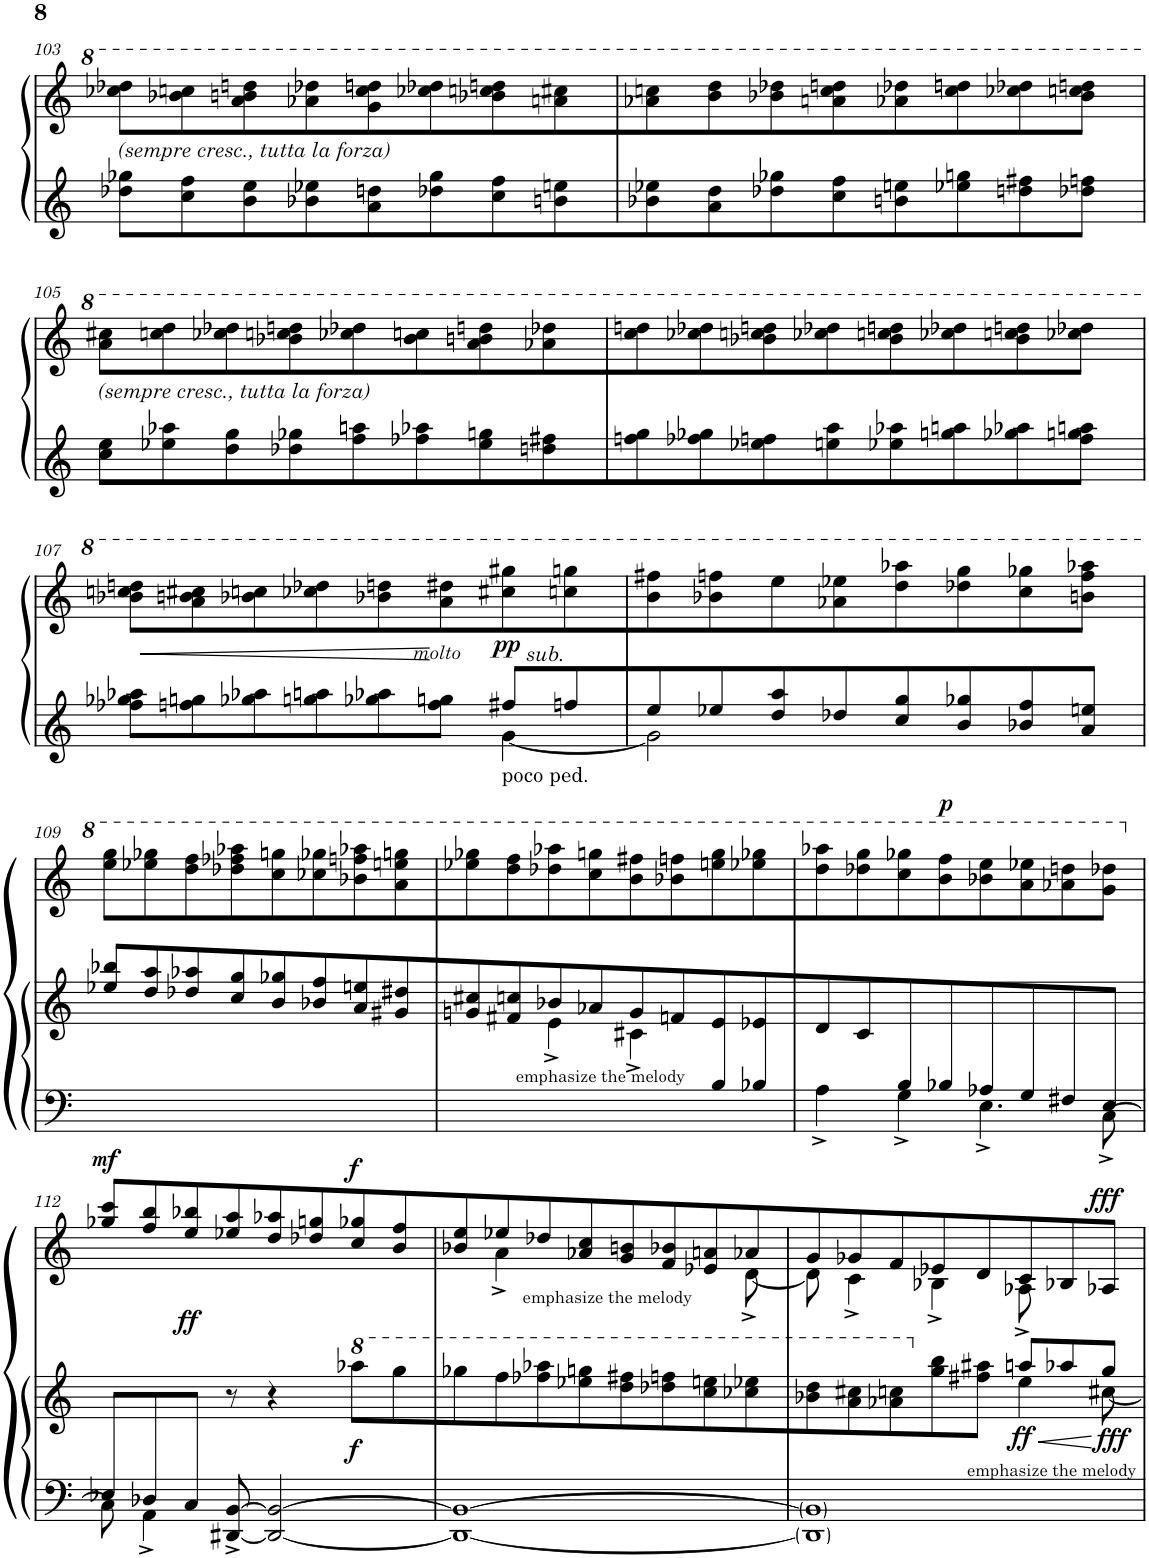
**kern	**kern	**kern	**dynam
*part1	*part1	*part1	*part1
*staff3	*staff2	*staff1	*staff1/2/3
*I"Piano	*	*	*
*I'Pno.	*	*	*
!!LO:PB:g=z
*clefF4	*clefG2	*clefG2	*
*k[]	*k[]	*k[]	*
*M4/4	*M4/4	*M4/4	*
=103	=103	=103	=103
!	!	!LO:TX:b:i:t=(sempre cresc., tutta la forza)	!
1r	8dd-X\ 8gg-X\L	8ccc-X\ 8ddd-X\L	.
.	8cc\ 8ff\	8bb-X\ 8cccn\	.
.	8b\ 8ee\	8aa\ 8bbn\ 8dddn\	.
.	8b-X\ 8ee-X\	8aa-X\ 8ddd-X\	.
.	8a\ 8ddn\	8gg\ 8ccc\ 8dddn\	.
.	8dd-X\ 8gg-\	8ccc-X\ 8ddd-X\	.
.	8cc\ 8ff\	8bb-X\ 8cccn\ 8dddn\	.
.	8bn\ 8een\	8aan\ 8ccc#X\	.
=104	=104	=104	=104
1r	8b-X\ 8ee-X\	8aa-X\ 8cccn\	.
.	8a\ 8dd\	8bb\ 8ddd\	.
.	8dd-X\ 8gg-X\	8bb-X\ 8ddd-X\	.
.	8cc\ 8ff\	8aan\ 8ccc\ 8dddn\	.
.	8bn\ 8een\	8aa-X\ 8ddd-X\	.
.	8ee-X\ 8ggn\	8ccc\ 8dddn\	.
.	8ddn\ 8ff#X\	8ccc-X\ 8ddd-X\	.
.	8dd-X\ 8ffn\J	8bb-\ 8cccn\ 8dddn\J	.
!!LO:LB:g=z
=105	=105	=105	=105
!	!	!LO:TX:b:i:t=(sempre cresc., tutta la forza)	!
1r	8cc\ 8ee\L	8aa\ 8ccc#X\L	.
.	8ee-X\ 8aa-X\	8cccn\ 8ddd\	.
.	8dd\ 8gg\	8ccc-X\ 8ddd-X\	.
.	8dd-X\ 8gg-X\	8bb-X\ 8cccn\ 8dddn\	.
.	8ff\ 8aan\	8ccc-X\ 8ddd-X\	.
.	8ff-X\ 8aa-X\	8bb-\ 8cccn\	.
.	8ee-\ 8ggn\	8aa\ 8bbn\ 8dddn\	.
.	8ddn\ 8ff#X\	8aa-X\ 8ddd-X\	.
=106	=106	=106	=106
1r	8ffn\ 8gg\	8ccc\ 8dddn\	.
.	8ff-X\ 8gg-X\	8ccc-X\ 8ddd-X\	.
.	8ee-X\ 8ffn\	8bb-X\ 8cccn\ 8dddn\	.
.	8een\ 8aa\	8ccc-X\ 8ddd-X\	.
.	8ee-X\ 8aa-X\	8bb-\ 8cccn\ 8dddn\	.
.	8ggn\ 8aan\	8ccc-X\ 8ddd-X\	.
.	8gg-X\ 8aa-X\	8bb-\ 8cccn\ 8dddn\	.
.	8ff\ 8ggn\ 8aan\J	8ccc-X\ 8ddd-X\J	.
!!LO:LB:g=z
=107	=107	=107	=107
*	*^	*	*
1r	2.ryy	8ff-X\ 8gg-X\ 8aa-X\L	8bb-X\ 8cccn\ 8dddn\L	.
.	.	8ffn\ 8ggn\	8aa\ 8bbn\ 8ccc#X\	.
.	.	8gg-X\ 8aa-X\	8bb-X\ 8cccn\	.
.	.	8ggn\ 8aan\	8ccc-X\ 8ddd-X\	.
.	.	8gg-X\ 8aa-X\	8bb-X\ 8dddn\	.
!	!	!	!LO:TX:b:i:t=molto	!
.	.	8ff\ 8ggn\J	8aa\ 8ddd#X\	.
!	!	!	!LO:TX:b:i:t=sub.	!
!	!LO:TX:b:t=poco ped.	!	!	!
!	!	!	!	!LO:DY:b
.	[4g\	8ff#X/L	8ccc#X\ 8ggg#X\	pp
.	.	8ffn/	8cccn\ 8gggn\	.
=108	=108	=108	=108	=108
1r	2g\]	8ee/	8bb\ 8fff#X\	.
.	.	8ee-X/	8bb-X\ 8fffn\	.
.	.	8dd/ 8aa/	8eee\	.
.	.	8dd-X/	8aa-X\ 8eee-X\	.
.	2ryy	8cc/ 8gg/	8ddd\ 8aaa-X\	.
.	.	8b/ 8gg-X/	8ddd-X\ 8ggg\	.
.	.	8b-X/ 8ff/	8ccc\ 8ggg-X\	.
.	.	8a/ 8een/J	8bbn\ 8fff\ 8aaa-X\J	.
*	*v	*v	*	*
!!LO:LB:g=z
=109	=109	=109	=109
1ryy	8ee-X/ 8bb-X/L	8eee\ 8ggg\L	.
.	8dd/ 8aa/	8eee-X\ 8ggg-X\	.
.	8dd-X/ 8aa-X/	8ddd\ 8fff\	.
.	8cc/ 8gg/	8ddd-X\ 8fff-X\ 8aaa-X\	.
.	8b/ 8gg-X/	8ccc\ 8gggn\	.
.	8b-X/ 8ff/	8ccc-X\ 8ggg-X\	.
.	8a/ 8een/	8bb-X\ 8fffn\ 8aaa-X\	.
.	8g#X/ 8dd#X/	8aa\ 8eeen\ 8gggn\	.
=110	=110	=110	=110
*	*^	*	*
4ryy	4ryy	8gn/ 8cc#X/	8eee-X\ 8ggg-X\	.
.	.	8f#X/ 8ccn/	8ddd\ 8fff\	.
!LO:TX:a:t=emphasize the melody	!	!	!	!
2ryy	4e^<\	8b-X/	8ddd-X\ 8aaa-X\	.
.	.	8a-X/	8ccc\ 8gggn\	.
.	4c#X^<\	8g/	8bb\ 8fff#X\	.
.	.	8fn/	8bb-X\ 8fffn\	.
8B/L	4ryy	8e/	8eeen\ 8ggg\	.
8B-X/J	.	8e-X/	8eee-X\ 8ggg-X\	.
*	*v	*v	*	*
=111	=111	=111	=111
*^	*	*	*
4A^<\	4ryy	8d/	8ddd\ 8aaa-X\	.
.	.	8c/	8ddd-X\ 8ggg\	.
4G^<\	8B/	2.ryy	8ccc\ 8ggg-X\	.
!	!	!	!	!LO:DY:a
.	8B-X/	.	8bb\ 8fff\	p
4.E^<\	8A-X/	.	8bb-X\ 8eee\	.
.	8G/	.	8aa\ 8eee-X\	.
.	8F#X/	.	8aa-X\ 8dddn\	.
[8C^<\	8E/J	.	8gg\ 8ddd-X\J	.
!!LO:LB:g=z
=112	=112	=112	=112	=112
!	!	!	!	!LO:DY:a
8C\]	8E-X/L	4ryy	8gg-X/ 8ccc/L	mf
4AA^<\	8D-X/	.	8ff/ 8bb/	.
!	!	!	!	!LO:DY:a=2
.	8C/J	8ryy	8ee/ 8bb-X/	ff
[8DD#X/^ [8BB/^	2ryy	8r	8ee-X/ 8aa/	.
2DD#/_ 2BB/_	.	4r	8dd/ 8aa-X/	.
.	.	.	8dd-X/ 8ggn/	.
*	*	*8va	*	*
!	!	!	!	!LO:DY:b=2
!	!	!	!	!LO:DY:n=1:a
.	.	8aaa-X\L	8cc/ 8gg-X/	f f
.	8ryy	8ggg\	8b/ 8ff/	.
*v	*v	*	*	*
=113	=113	=113	=113
*	*	*^	*
1DD#_ 1BB_	8ggg-X\	8b-X/ 8ee/	8ryy	.
!	!	!LO:TX:b:t=emphasize the melody	!	!
.	8fff\	8ee-X/	4a^\	.
.	8fff-X\ 8aaa-X\	8dd-X/	.	.
.	8eee-X\ 8gggn\	8a-X/ 8cc/	2ryy	.
.	8ddd\ 8fff#X\	8g/ 8bn/	.	.
.	8ddd-X\ 8fffn\	8f/ 8b-X/	.	.
.	8ccc\ 8eeen\	8e-X/ 8an/	.	.
.	8ccc-X\ 8eee-X\	8a-X/	[8d^\	.
=114	=114	=114	=114	=114
*	*^	*	*	*
1DD#] 1BB]	8ryy	8bb-X\ 8ddd\	8g/	8d\]	.
.	.	8aa\ 8ccc#X\	8g-X/	4c^\	.
.	.	8aa-X\ 8cccn\	8f/	.	.
*	*X8va	*	*	*	*
.	.	8gg\ 8bb\	8e-X/	4B-X^\	.
.	.	8ff#X\ 8aa#X\J	8d/	.	.
!	!LO:TX:b:t=emphasize the melody	!	!	!	!
!	!	!	!	!	!LO:DY:b=2
.	4ee\	8aan/L	8c/	8A-X^\	ff
.	.	8aa-X/	8B-X/	4ryy	.
!	!	!	!	!	!LO:DY:b=2
!	!	!	!	!	!LO:DY:n=1:a
.	[8cc#X\	8gg/J	8A-X/J	.	fff fff
*	*v	*v	*	*	*
*	*	*v	*v	*
=	=	=	=
*-	*-	*-	*-
